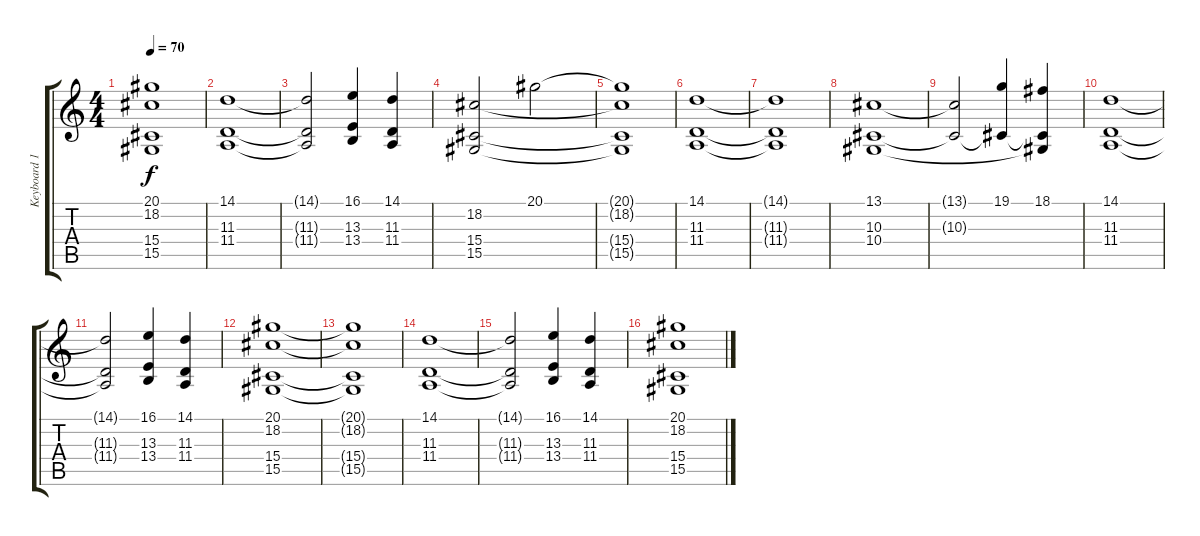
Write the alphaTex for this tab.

\track ("Keyboard 1 (Church Organ)" "Keyboard 1") {instrument churchorgan}
\staff {score tabs}
\tuning (C4 G3 Eb3 Bb2 F2 C2) {hide}
\ts (4 4)
\tempo 70
\clef g2
\ks c
(20.1{t} 18.2{t} 15.4{t} 15.5{t}).1{dy f} |
(14.1 11.3 11.4).1 |
(14.1{t} 11.3{t} 11.4{t}).2 (16.1 13.3 13.4).4 (14.1 11.3 11.4).4 |
(18.2 15.4 15.5).2 20.1.2 |
(20.1{t} 18.2{t} 15.4{t} 15.5{t}).1 |
(14.1 11.3 11.4).1 |
(14.1{t} 11.3{t} 11.4{t}).1 |
(13.1 10.3 10.4).1 |
(13.1{t} 10.3{t}).2 (19.1 10.3{t}).4 (18.1 10.3{t} 10.4{t}).4 |
(14.1 11.3 11.4).1 |
(14.1{t} 11.3{t} 11.4{t}).2 (16.1 13.3 13.4).4 (14.1 11.3 11.4).4 |
(20.1 18.2 15.4 15.5).1 |
(20.1{t} 18.2{t} 15.4{t} 15.5{t}).1 |
(14.1 11.3 11.4).1 |
(14.1{t} 11.3{t} 11.4{t}).2 (16.1 13.3 13.4).4 (14.1 11.3 11.4).4 |
(20.1 18.2 15.4 15.5).1
